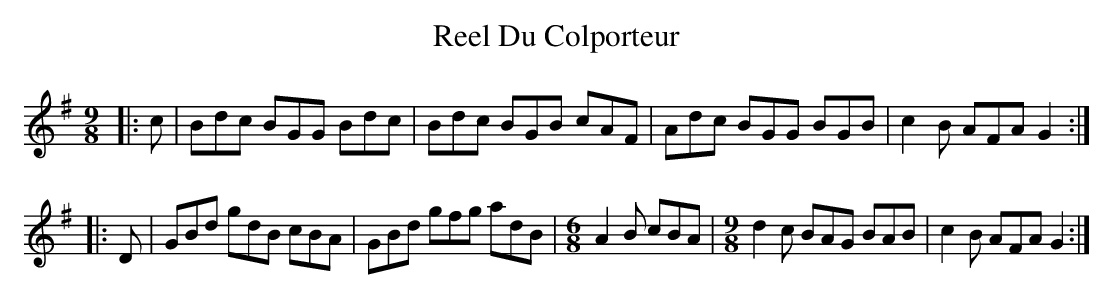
X:1
T: Reel Du Colporteur
M: 9/8
L: 1/8
K: Gmaj
|:c|Bdc BGG Bdc|Bdc BGB cAF|Adc BGG BGB|c2B AFA G2:|
|:D|GBd gdB cBA|GBd gfg adB|[M:6/8] A2B cBA|[M:9/8] d2c BAG BAB|c2B AFA G2:|
